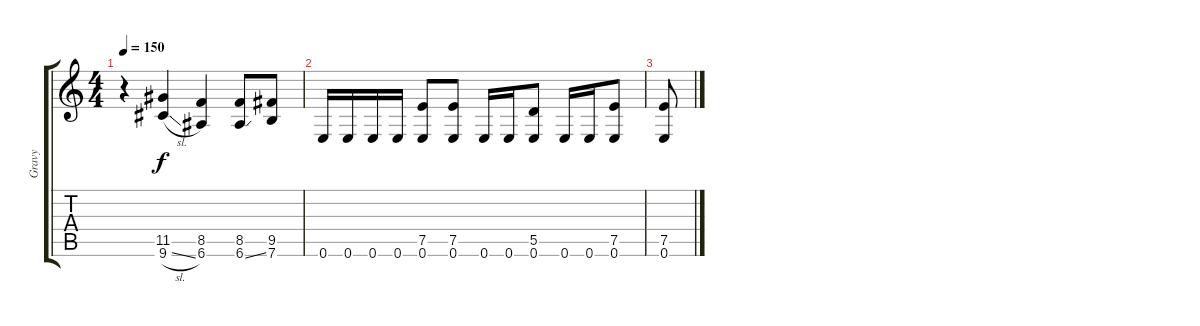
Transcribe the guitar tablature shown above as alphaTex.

\track ("Gravy" "Gravy") {instrument distortionguitar}
\staff {score tabs}
\tuning (E4 B3 G3 D3 A2 E2) {hide}
\ts (4 4)
\tempo 150
\clef g2
\ks c
r.4{dy f} (11.5 9.6{sl}).4 (8.5 6.6).4 (8.5 6.6{ss}).8 (9.5 7.6).8 |
0.6.16 0.6.16 0.6.16 0.6.16 (7.5 0.6).8 (7.5 0.6).8 0.6.16 0.6.16 (5.5 0.6).8 0.6.16 0.6.16 (7.5 0.6).8 |
(7.5 0.6).8
